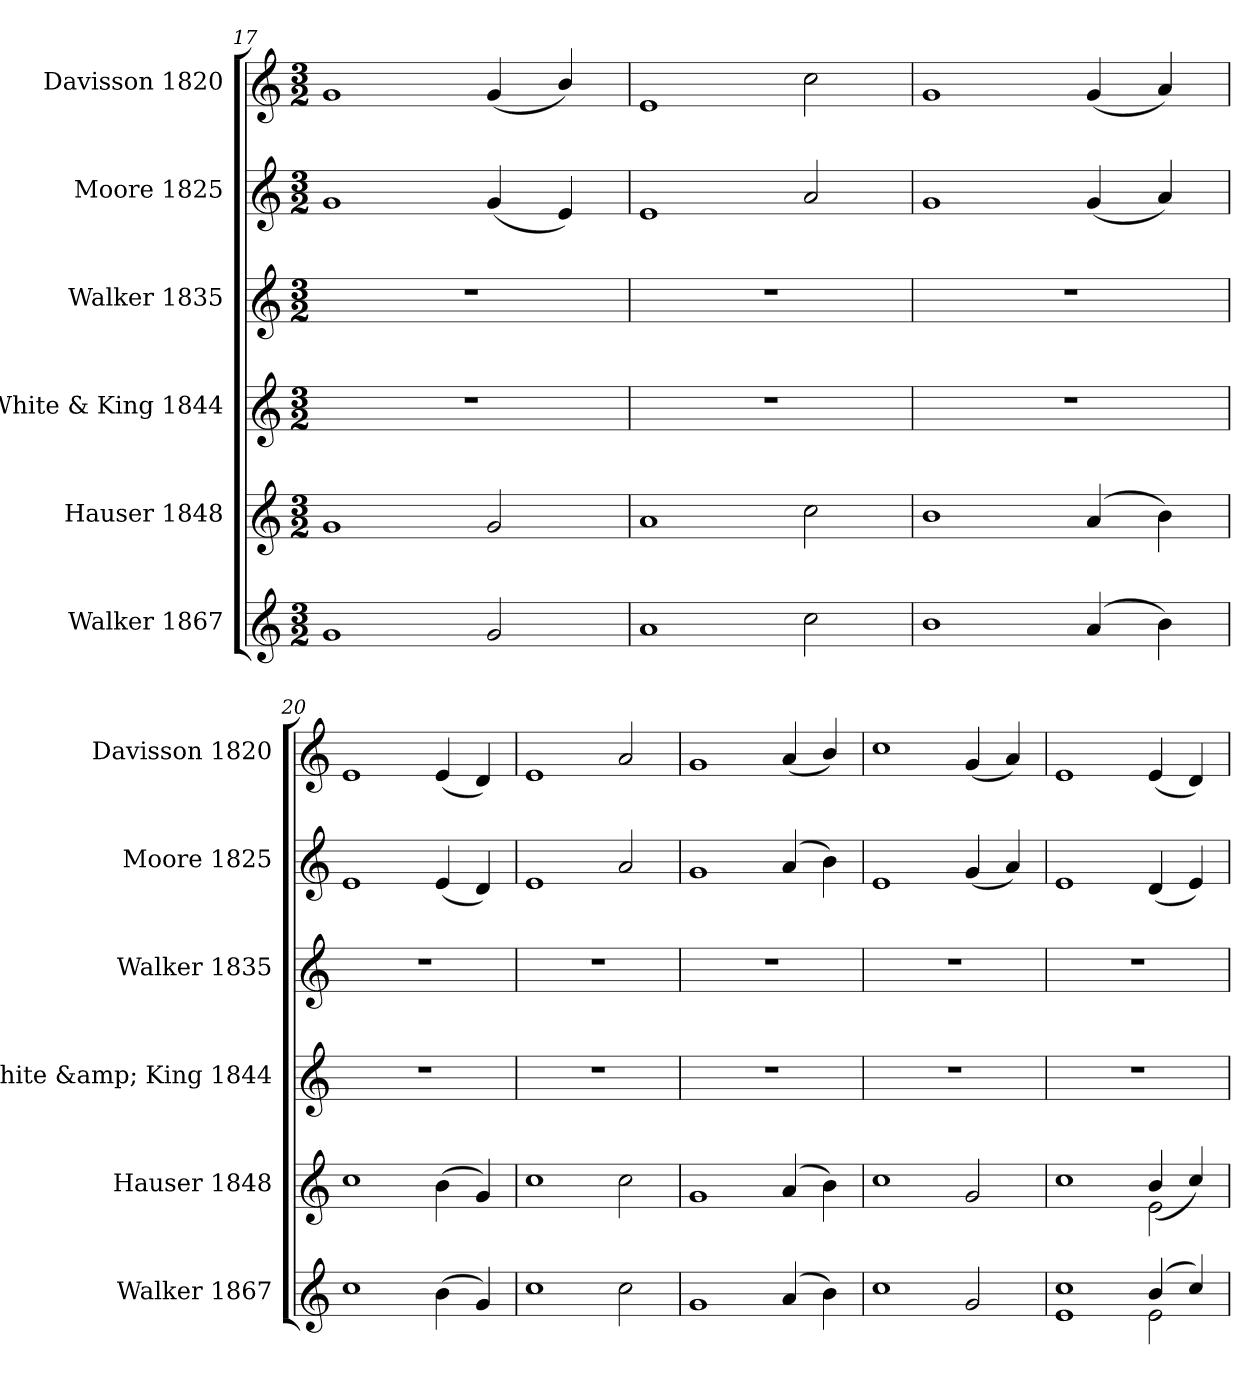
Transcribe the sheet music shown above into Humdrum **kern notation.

**kern	**kern	**kern	**kern	**kern	**kern
*part6	*part5	*part4	*part3	*part2	*part1
*staff6	*staff5	*staff4	*staff3	*staff2	*staff1
*I"Walker 1867	*I"Hauser 1848	*I"White &amp; King 1844	*I"Walker 1835	*I"Moore 1825	*I"Davisson 1820
*I'Walker 1867	*I'Hauser 1848	*I'White &amp; King 1844	*I'Walker 1835	*I'Moore 1825	*I'Davisson 1820
*clefG2	*clefG2	*clefG2	*clefG2	*clefG2	*clefG2
*k[]	*k[]	*k[]	*k[]	*k[]	*k[]
*M3/2	*M3/2	*M3/2	*M3/2	*M3/2	*M3/2
=17	=17	=17	=17	=17	=17
1g!	1g!	1.r	1.r	1g!	1g!
2g!/	2g!/	.	.	(4g!/	(4g!/
.	.	.	.	4e!/)	4b!/)
=18	=18	=18	=18	=18	=18
1a!	1a!	1.r	1.r	1e!	1e!
2cc!\	2cc!\	.	.	2a!/	2cc!\
=19	=19	=19	=19	=19	=19
1b!	1b!	1.r	1.r	1g!	1g!
(4a!/	(4a!/	.	.	(4g!/	(4g!/
4b!\)	4b!\)	.	.	4a!/)	4a!/)
=20	=20	=20	=20	=20	=20
1cc!	1cc!	1.r	1.r	1e!	1e!
(4b!\	(4b!\	.	.	(4e!/	(4e!/
4g!/)	4g!/)	.	.	4d!/)	4d!/)
=21	=21	=21	=21	=21	=21
1cc!	1cc!	1.r	1.r	1e!	1e!
2cc!\	2cc!\	.	.	2a!/	2a!/
=22	=22	=22	=22	=22	=22
1g!	1g!	1.r	1.r	1g!	1g!
(4a!/	(4a!/	.	.	(4a!/	(4a!/
4b!\)	4b!\)	.	.	4b!\)	4b!/)
=23	=23	=23	=23	=23	=23
1cc!	1cc!	1.r	1.r	1e!	1cc!
2g!/	2g!/	.	.	(4g!/	(4g!/
.	.	.	.	4a!/)	4a!/)
=24	=24	=24	=24	=24	=24
*^	*^	*	*	*	*
1cc!	1e!	1cc!	1ryy	1.r	1.r	1e!	1e!
(4b!/	2e!\	2e!\	(4b!/	.	.	(4d!/	(4e!/
4cc!/)	.	.	4cc!/)	.	.	4e!/)	4d!/)
*v	*v	*	*	*	*	*	*
*	*v	*v	*	*	*	*
=	=	=	=	=	=
*-	*-	*-	*-	*-	*-
